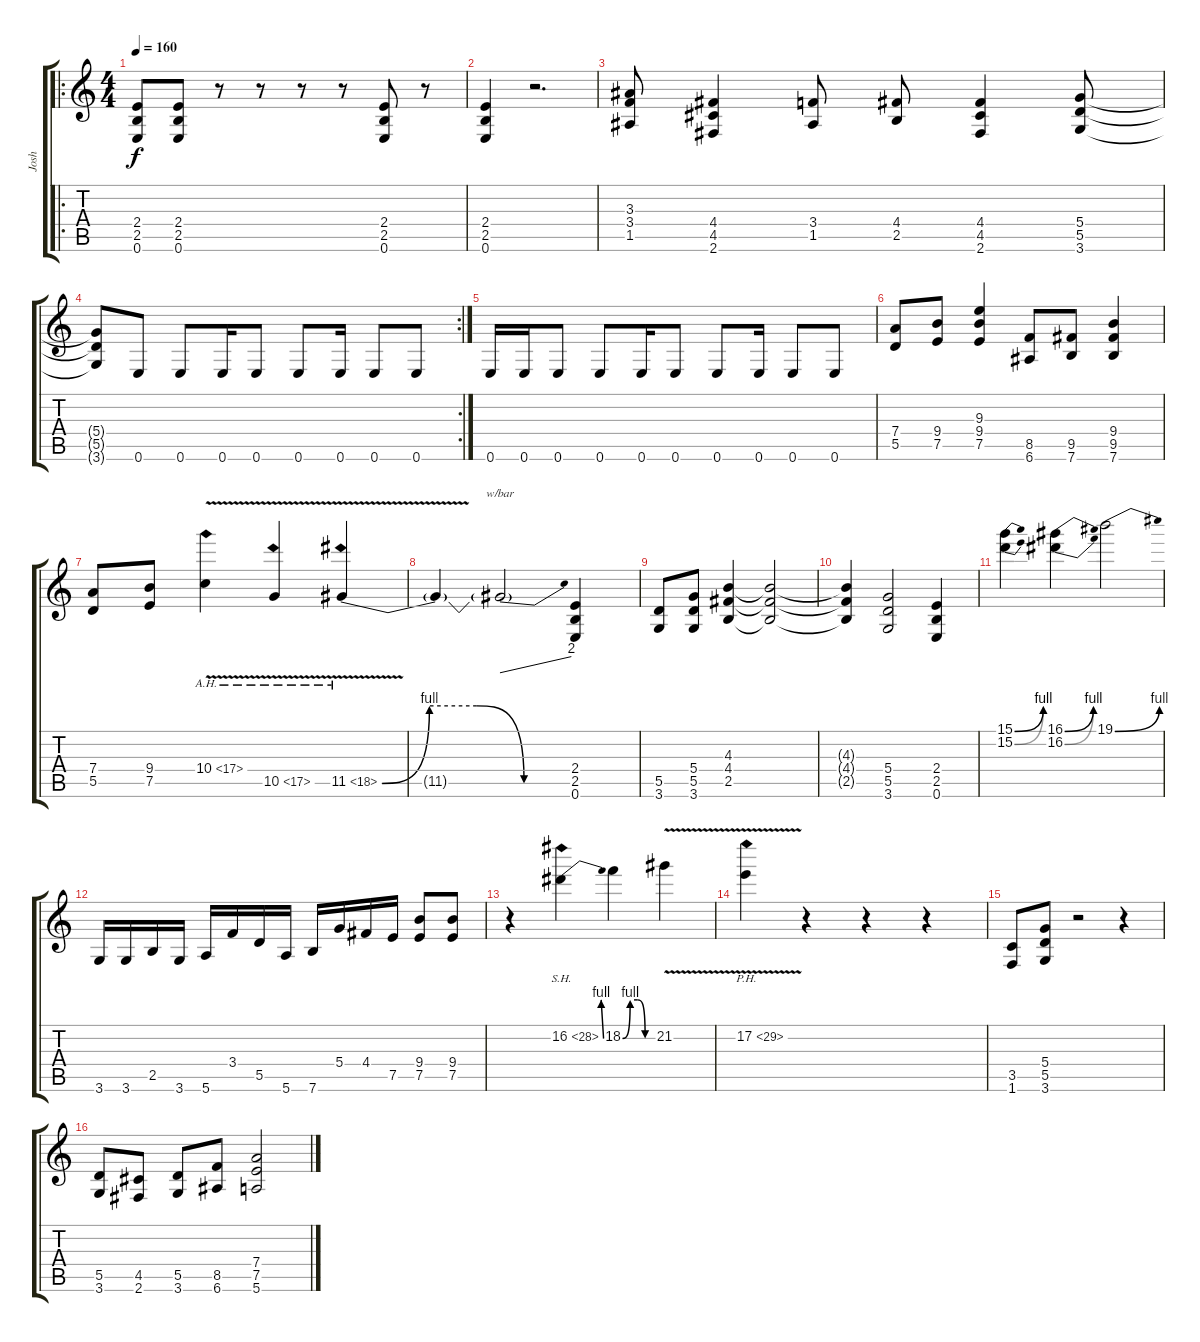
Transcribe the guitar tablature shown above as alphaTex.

\track ("Josh" "Josh") {instrument distortionguitar}
\staff {score tabs}
\tuning (E4 B3 G3 D3 A2 E2) {hide}
\ro
\ts (4 4)
\tempo 160
\clef g2
\ks c
(2.4 2.5 0.6).8{dy f instrument distortionguitar} (2.4 2.5 0.6).8 r.8 r.8 r.8 r.8 (2.4 2.5 0.6).8 r.8 |
(2.4 2.5 0.6).4 r.2{d} |
(3.3 3.4 1.5).8 (4.4 4.5 2.6).4 (3.4 1.5).8 (4.4 2.5).8 (4.4 4.5 2.6).4 (5.4 5.5 3.6).8 |
\rc 2
(5.4{t} 5.5{t} 3.6{t}).8 0.6.8 0.6.8 0.6.16 0.6.8 0.6.8 0.6.16 0.6.8 0.6.8 |
0.6.16 0.6.16 0.6.8 0.6.8 0.6.16 0.6.8 0.6.8 0.6.16 0.6.8 0.6.8 |
(7.4 5.5).8 (9.4 7.5).8 (9.3 9.4 7.5).4 (8.5 6.6).8 (9.5 7.6).8 (9.4 9.5 7.6).4 |
(7.4 5.5).8 (9.4 7.5).8 10.4{ah 7 v}.4 10.5{ah 7 v}.4 11.5{be (custom 0 0 15 4 30 4 45 0 60 0) ah 7 v}.4 |
11.5{t}.4 11.5{t}.2{tbe (dive default 0 0 60 8)} (2.4 2.5 0.6).4 |
(5.5 3.6).8 (5.4 5.5 3.6).8 (4.3 4.4 2.5).4 (4.3{t} 4.4{t} 2.5{t}).2 |
(4.3{t} 4.4{t} 2.5{t}).4 (5.4 5.5 3.6).2 (2.4 2.5 0.6).4 |
(15.1{be (bend 0 0 60 4)} 15.2{be (bend 0 0 60 4)}).4 (16.1{be (bend 0 0 60 4)} 16.2{be (bend 0 0 60 4)}).4 19.1{be (bend 0 0 60 4)}.2 |
3.6.16 3.6.16 2.5.16 3.6.16 5.6.16 3.4.16 5.5.16 5.6.16 7.6.16 5.4.16 4.4.16 7.5.16 (9.4 7.5).8 (9.4 7.5).8 |
r.4 16.2{be (bend 0 0 60 4) sh 12}.4 18.2{be (custom 0 0 15 4 30 4 45 0 60 0)}.4 21.2{v}.4 |
17.2{ph 12 v}.4 r.4 r.4 r.4 |
(3.5 1.6).8 (5.4 5.5 3.6).8 r.2 r.4 |
(5.5 3.6).8 (4.5 2.6).8 (5.5 3.6).8 (8.5 6.6).8 (7.4 7.5 5.6).2
